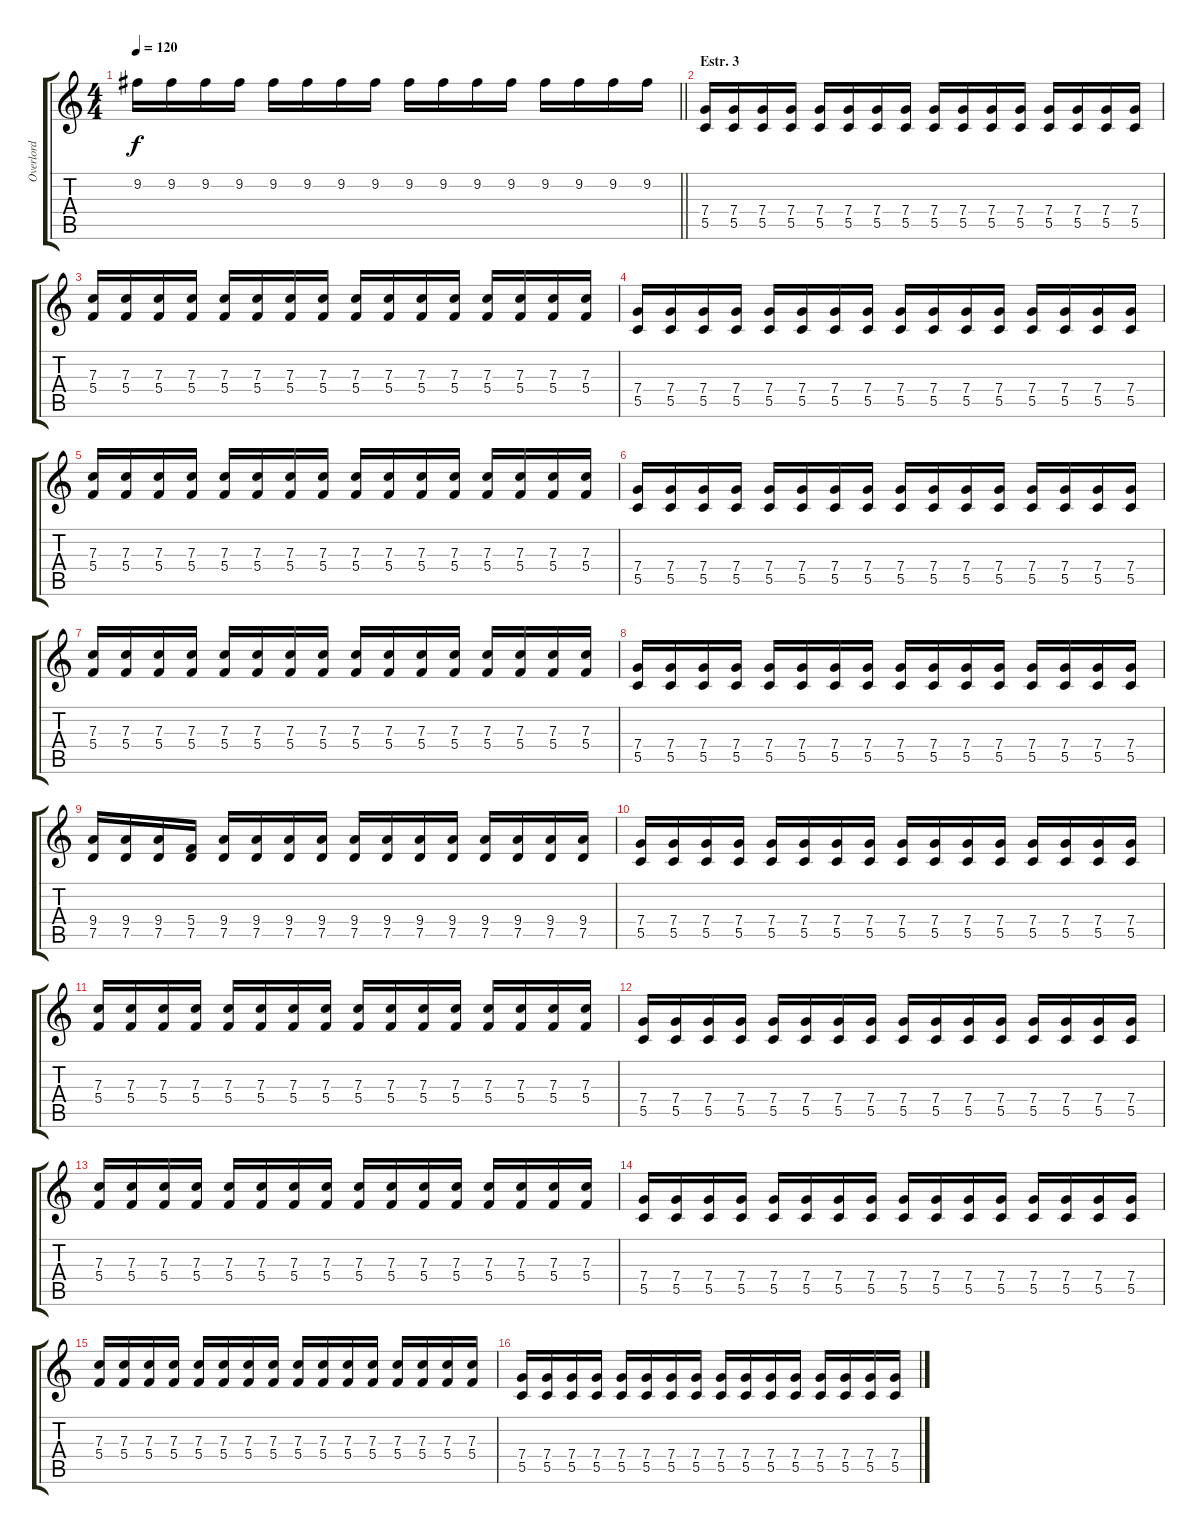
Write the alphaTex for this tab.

\track ("Overlord" "Overlord") {instrument distortionguitar}
\staff {score tabs}
\tuning (D4 A3 F3 C3 G2 D2) {hide}
\ts (4 4)
\tempo 120
\clef g2
\barLineRight lightlight
\ks c
9.2.16{dy f} 9.2.16 9.2.16 9.2.16 9.2.16 9.2.16 9.2.16 9.2.16 9.2.16 9.2.16 9.2.16 9.2.16 9.2.16 9.2.16 9.2.16 9.2.16 |
\section ("" "Estr. 3")
(7.4 5.5).16 (7.4 5.5).16 (7.4 5.5).16 (7.4 5.5).16 (7.4 5.5).16 (7.4 5.5).16 (7.4 5.5).16 (7.4 5.5).16 (7.4 5.5).16 (7.4 5.5).16 (7.4 5.5).16 (7.4 5.5).16 (7.4 5.5).16 (7.4 5.5).16 (7.4 5.5).16 (7.4 5.5).16 |
(7.3 5.4).16 (7.3 5.4).16 (7.3 5.4).16 (7.3 5.4).16 (7.3 5.4).16 (7.3 5.4).16 (7.3 5.4).16 (7.3 5.4).16 (7.3 5.4).16 (7.3 5.4).16 (7.3 5.4).16 (7.3 5.4).16 (7.3 5.4).16 (7.3 5.4).16 (7.3 5.4).16 (7.3 5.4).16 |
(7.4 5.5).16 (7.4 5.5).16 (7.4 5.5).16 (7.4 5.5).16 (7.4 5.5).16 (7.4 5.5).16 (7.4 5.5).16 (7.4 5.5).16 (7.4 5.5).16 (7.4 5.5).16 (7.4 5.5).16 (7.4 5.5).16 (7.4 5.5).16 (7.4 5.5).16 (7.4 5.5).16 (7.4 5.5).16 |
(7.3 5.4).16 (7.3 5.4).16 (7.3 5.4).16 (7.3 5.4).16 (7.3 5.4).16 (7.3 5.4).16 (7.3 5.4).16 (7.3 5.4).16 (7.3 5.4).16 (7.3 5.4).16 (7.3 5.4).16 (7.3 5.4).16 (7.3 5.4).16 (7.3 5.4).16 (7.3 5.4).16 (7.3 5.4).16 |
(7.4 5.5).16 (7.4 5.5).16 (7.4 5.5).16 (7.4 5.5).16 (7.4 5.5).16 (7.4 5.5).16 (7.4 5.5).16 (7.4 5.5).16 (7.4 5.5).16 (7.4 5.5).16 (7.4 5.5).16 (7.4 5.5).16 (7.4 5.5).16 (7.4 5.5).16 (7.4 5.5).16 (7.4 5.5).16 |
(7.3 5.4).16 (7.3 5.4).16 (7.3 5.4).16 (7.3 5.4).16 (7.3 5.4).16 (7.3 5.4).16 (7.3 5.4).16 (7.3 5.4).16 (7.3 5.4).16 (7.3 5.4).16 (7.3 5.4).16 (7.3 5.4).16 (7.3 5.4).16 (7.3 5.4).16 (7.3 5.4).16 (7.3 5.4).16 |
(7.4 5.5).16 (7.4 5.5).16 (7.4 5.5).16 (7.4 5.5).16 (7.4 5.5).16 (7.4 5.5).16 (7.4 5.5).16 (7.4 5.5).16 (7.4 5.5).16 (7.4 5.5).16 (7.4 5.5).16 (7.4 5.5).16 (7.4 5.5).16 (7.4 5.5).16 (7.4 5.5).16 (7.4 5.5).16 |
(9.4 7.5).16 (9.4 7.5).16 (9.4 7.5).16 (5.4 7.5).16 (9.4 7.5).16 (9.4 7.5).16 (9.4 7.5).16 (9.4 7.5).16 (9.4 7.5).16 (9.4 7.5).16 (9.4 7.5).16 (9.4 7.5).16 (9.4 7.5).16 (9.4 7.5).16 (9.4 7.5).16 (9.4 7.5).16 |
(7.4 5.5).16 (7.4 5.5).16 (7.4 5.5).16 (7.4 5.5).16 (7.4 5.5).16 (7.4 5.5).16 (7.4 5.5).16 (7.4 5.5).16 (7.4 5.5).16 (7.4 5.5).16 (7.4 5.5).16 (7.4 5.5).16 (7.4 5.5).16 (7.4 5.5).16 (7.4 5.5).16 (7.4 5.5).16 |
(7.3 5.4).16 (7.3 5.4).16 (7.3 5.4).16 (7.3 5.4).16 (7.3 5.4).16 (7.3 5.4).16 (7.3 5.4).16 (7.3 5.4).16 (7.3 5.4).16 (7.3 5.4).16 (7.3 5.4).16 (7.3 5.4).16 (7.3 5.4).16 (7.3 5.4).16 (7.3 5.4).16 (7.3 5.4).16 |
(7.4 5.5).16 (7.4 5.5).16 (7.4 5.5).16 (7.4 5.5).16 (7.4 5.5).16 (7.4 5.5).16 (7.4 5.5).16 (7.4 5.5).16 (7.4 5.5).16 (7.4 5.5).16 (7.4 5.5).16 (7.4 5.5).16 (7.4 5.5).16 (7.4 5.5).16 (7.4 5.5).16 (7.4 5.5).16 |
(7.3 5.4).16 (7.3 5.4).16 (7.3 5.4).16 (7.3 5.4).16 (7.3 5.4).16 (7.3 5.4).16 (7.3 5.4).16 (7.3 5.4).16 (7.3 5.4).16 (7.3 5.4).16 (7.3 5.4).16 (7.3 5.4).16 (7.3 5.4).16 (7.3 5.4).16 (7.3 5.4).16 (7.3 5.4).16 |
(7.4 5.5).16 (7.4 5.5).16 (7.4 5.5).16 (7.4 5.5).16 (7.4 5.5).16 (7.4 5.5).16 (7.4 5.5).16 (7.4 5.5).16 (7.4 5.5).16 (7.4 5.5).16 (7.4 5.5).16 (7.4 5.5).16 (7.4 5.5).16 (7.4 5.5).16 (7.4 5.5).16 (7.4 5.5).16 |
(7.3 5.4).16 (7.3 5.4).16 (7.3 5.4).16 (7.3 5.4).16 (7.3 5.4).16 (7.3 5.4).16 (7.3 5.4).16 (7.3 5.4).16 (7.3 5.4).16 (7.3 5.4).16 (7.3 5.4).16 (7.3 5.4).16 (7.3 5.4).16 (7.3 5.4).16 (7.3 5.4).16 (7.3 5.4).16 |
(7.4 5.5).16 (7.4 5.5).16 (7.4 5.5).16 (7.4 5.5).16 (7.4 5.5).16 (7.4 5.5).16 (7.4 5.5).16 (7.4 5.5).16 (7.4 5.5).16 (7.4 5.5).16 (7.4 5.5).16 (7.4 5.5).16 (7.4 5.5).16 (7.4 5.5).16 (7.4 5.5).16 (7.4 5.5).16
